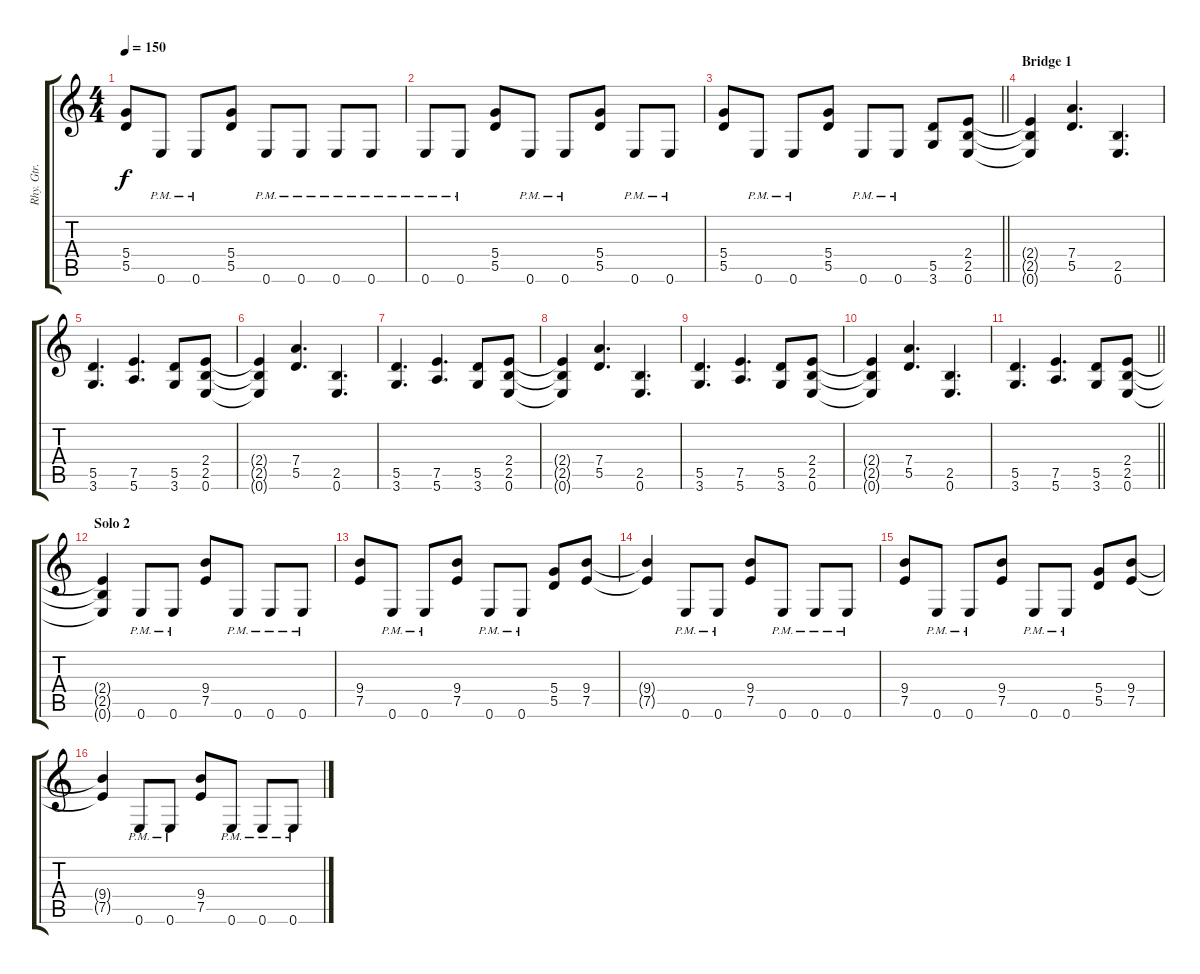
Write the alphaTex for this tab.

\track ("Rhy. Gtr. 1" "Rhy. Gtr. ") {instrument distortionguitar}
\staff {score tabs}
\tuning (E4 B3 G3 D3 A2 E2) {hide}
\ts (4 4)
\tempo 150
\clef g2
\ks c
(5.4 5.5).8{dy f} 0.6{pm}.8 0.6{pm}.8 (5.4 5.5).8 0.6{pm}.8 0.6{pm}.8 0.6{pm}.8 0.6{pm}.8 |
0.6{pm}.8 0.6{pm}.8 (5.4 5.5).8 0.6{pm}.8 0.6{pm}.8 (5.4 5.5).8 0.6{pm}.8 0.6{pm}.8 |
\barLineRight lightlight
(5.4 5.5).8 0.6{pm}.8 0.6{pm}.8 (5.4 5.5).8 0.6{pm}.8 0.6{pm}.8 (5.5 3.6).8 (2.4 2.5 0.6).8 |
\section ("" "Bridge 1")
(2.4{t} 2.5{t} 0.6{t}).4 (7.4 5.5).4{d} (2.5 0.6).4{d} |
(5.5 3.6).4{d} (7.5 5.6).4{d} (5.5 3.6).8 (2.4 2.5 0.6).8 |
(2.4{t} 2.5{t} 0.6{t}).4 (7.4 5.5).4{d} (2.5 0.6).4{d} |
(5.5 3.6).4{d} (7.5 5.6).4{d} (5.5 3.6).8 (2.4 2.5 0.6).8 |
(2.4{t} 2.5{t} 0.6{t}).4 (7.4 5.5).4{d} (2.5 0.6).4{d} |
(5.5 3.6).4{d} (7.5 5.6).4{d} (5.5 3.6).8 (2.4 2.5 0.6).8 |
(2.4{t} 2.5{t} 0.6{t}).4 (7.4 5.5).4{d} (2.5 0.6).4{d} |
\barLineRight lightlight
(5.5 3.6).4{d} (7.5 5.6).4{d} (5.5 3.6).8 (2.4 2.5 0.6).8 |
\section ("" "Solo 2")
(2.4{t} 2.5{t} 0.6{t}).4 0.6{pm}.8 0.6{pm}.8 (9.4 7.5).8 0.6{pm}.8 0.6{pm}.8 0.6{pm}.8 |
(9.4 7.5).8 0.6{pm}.8 0.6{pm}.8 (9.4 7.5).8 0.6{pm}.8 0.6{pm}.8 (5.4 5.5).8 (9.4 7.5).8 |
(9.4{t} 7.5{t}).4 0.6{pm}.8 0.6{pm}.8 (9.4 7.5).8 0.6{pm}.8 0.6{pm}.8 0.6{pm}.8 |
(9.4 7.5).8 0.6{pm}.8 0.6{pm}.8 (9.4 7.5).8 0.6{pm}.8 0.6{pm}.8 (5.4 5.5).8 (9.4 7.5).8 |
(9.4{t} 7.5{t}).4 0.6{pm}.8 0.6{pm}.8 (9.4 7.5).8 0.6{pm}.8 0.6{pm}.8 0.6{pm}.8
